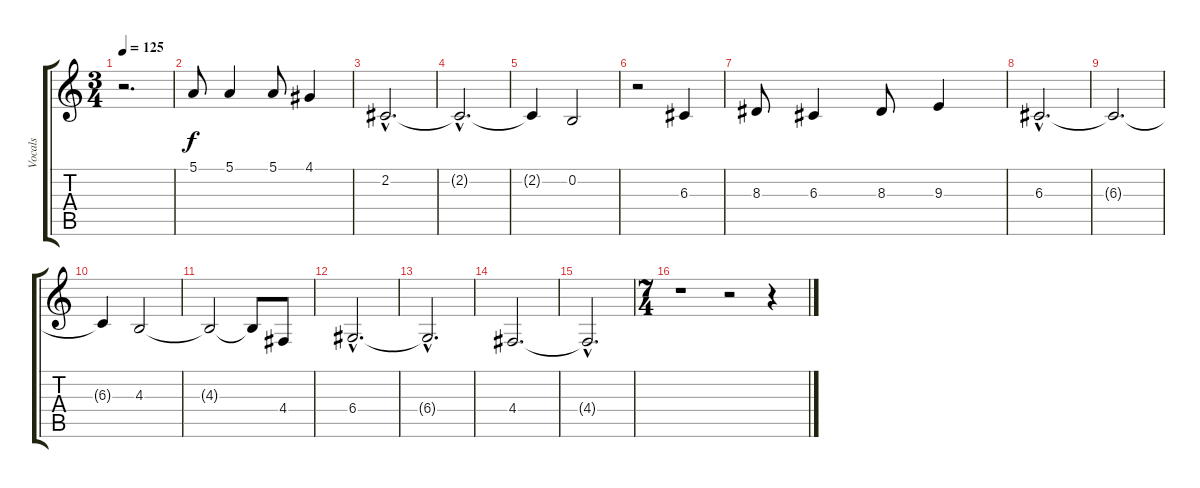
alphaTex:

\track ("Vocals" "Vocals") {instrument tangoaccordion}
\staff {score tabs}
\tuning (E4 B3 G3 D3 A2 E2) {hide}
\ts (3 4)
\tempo 125
\clef g2
\ks c
r.2{d dy f} |
5.1.8 5.1.4 5.1.8 4.1.4 |
2.2{hac}.2{d} |
2.2{hac t}.2{d} |
2.2{t}.4 0.2.2 |
r.2 6.3.4 |
8.3.8 6.3.4 8.3.8 9.3.4 |
6.3{hac}.2{d} |
6.3{t}.2{d} |
6.3{t}.4 4.3.2 |
4.3{t}.2 4.3{t}.8 4.4.8 |
6.4{hac}.2{d} |
6.4{hac t}.2{d} |
4.4.2{d} |
4.4{hac t}.2{d} |
\ts (7 4)
r.1 r.2 r.4
